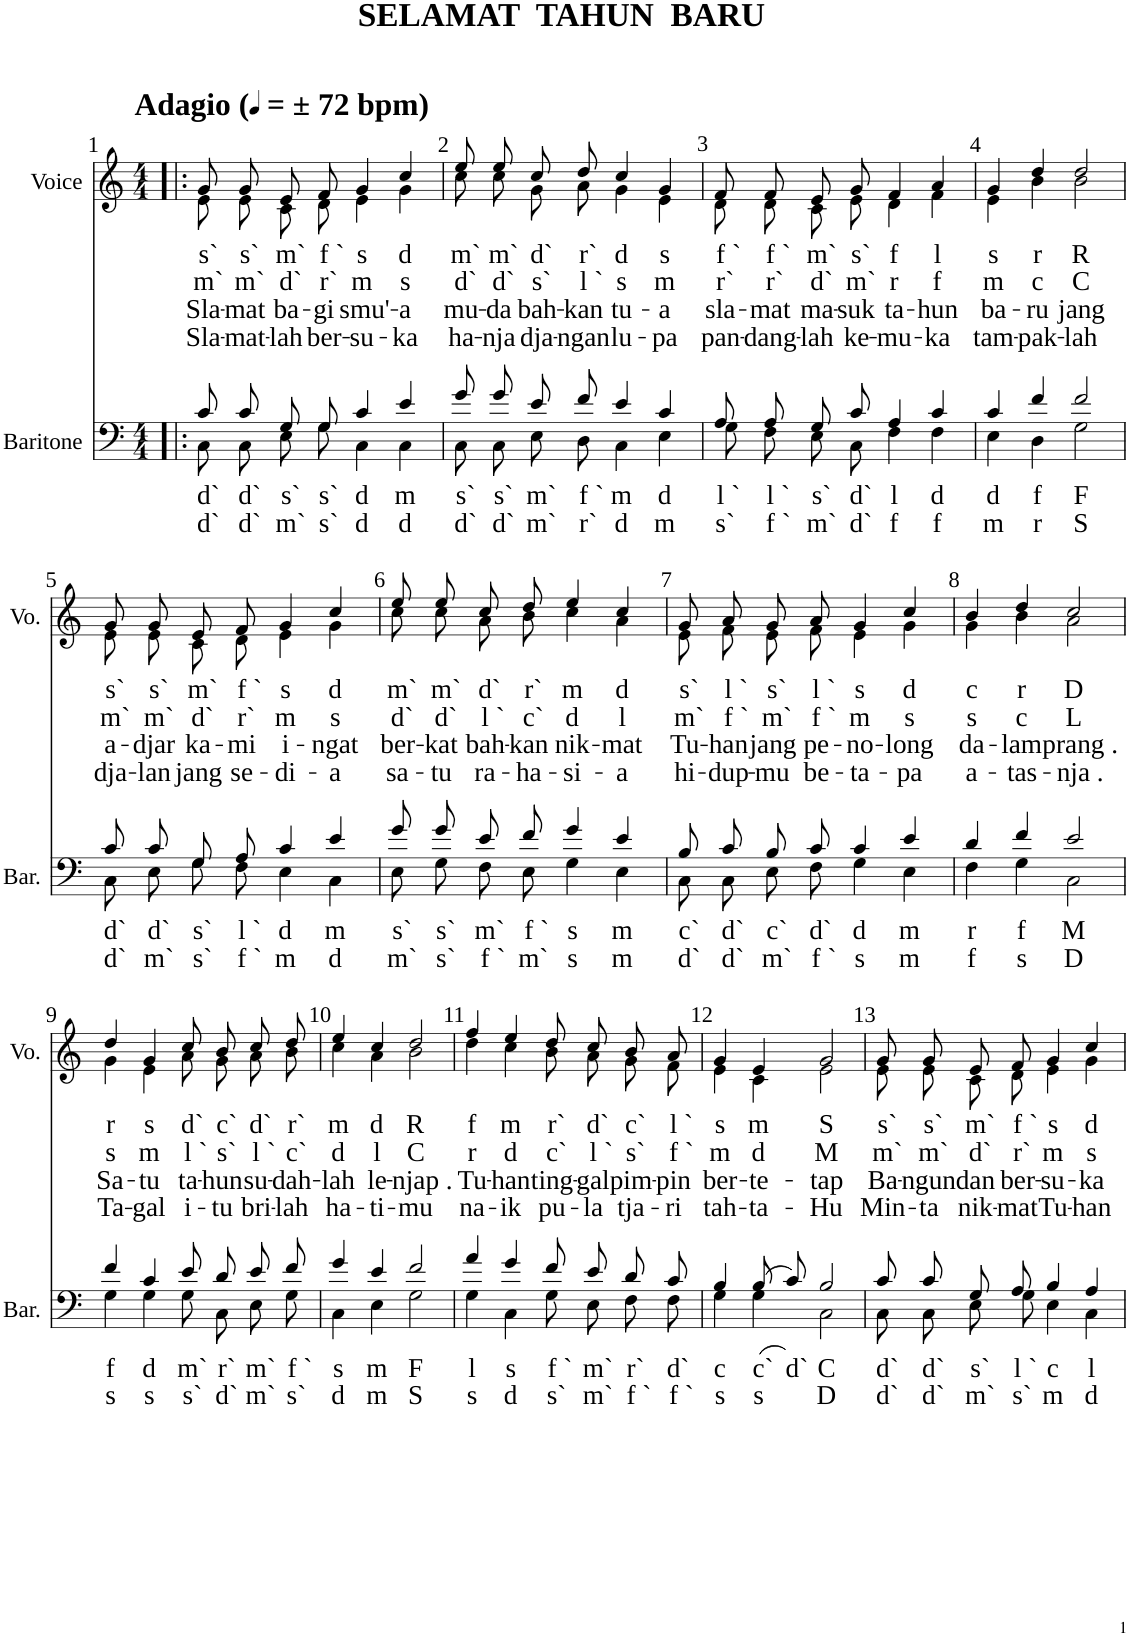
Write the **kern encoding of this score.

**kern	**text	**text	**kern	**text	**text	**text	**text
*part2	*part2	*part2	*part1	*part1	*part1	*part1	*part1
*staff2	*staff2	*staff2	*staff1	*staff1	*staff1	*staff1	*staff1
*I"Baritone	*	*	*I"Voice	*	*	*	*
*I'Bar.	*	*	*I'Vo.	*	*	*	*
*clefF4	*	*	*clefG2	*	*	*	*
*k[]	*	*	*k[]	*	*	*	*
*M4/4	*	*	*M4/4	*	*	*	*
=1!|:	=1!|:	=1!|:	=1!|:	=1!|:	=1!|:	=1!|:	=1!|:
!	!	!	!LO:TX:a:B:t=Adagio (	!	!	!	!
!	!	!	!LO:TX:a:B:t=± 72 bpm)	!	!	!	!
!	!LO:LY:b	!	!	!	!	!	!
*^	*	*	*	*	*	*	*
!	!	!	!LO:LY:b	!	!LO:LY:b	!	!	!
*	*	*	*	*^	*	*	*	*
!	!	!	!	!	!	!	!LO:LY:b	!LO:LY:b	!LO:LY:b
8c/L	8C\L	.	d`	8g/L	8e\L	.	m`	Sla-	Sla-
!	!	!LO:LY:b	!	!	!	!	!	!	!
!	!	!	!LO:LY:b	!	!	!LO:LY:b	!	!	!
!	!	!	!	!	!	!	!LO:LY:b	!LO:LY:b	!LO:LY:b
8c/J	8C\J	.	d`	8g/J	8e\J	.	m`	-mat	-mat-
!	!	!LO:LY:b	!	!	!	!	!	!	!
!	!	!	!LO:LY:b	!	!	!LO:LY:b	!	!	!
!	!	!	!	!	!	!	!LO:LY:b	!LO:LY:b	!LO:LY:b
8G/L	8E\L	.	m`	8e/L	8c\L	.	d`	ba-	-lah
!	!	!LO:LY:b	!	!	!	!	!	!	!
!	!	!	!LO:LY:b	!	!	!LO:LY:b	!	!	!
!	!	!	!	!	!	!	!LO:LY:b	!LO:LY:b	!LO:LY:b
8G/J	8G\J	.	s`	8f/J	8d\J	.	r`	-gi	ber-
!	!	!LO:LY:b	!	!	!	!	!	!	!
!	!	!	!LO:LY:b	!	!	!LO:LY:b	!	!	!
!	!	!	!	!	!	!	!LO:LY:b	!LO:LY:b	!LO:LY:b
4c/	4C\	.	d	4g/	4e\	.	m	smu'-	-su-
!	!	!LO:LY:b	!	!	!	!	!	!	!
!	!	!	!LO:LY:b	!	!	!LO:LY:b	!	!	!
!	!	!	!	!	!	!	!LO:LY:b	!LO:LY:b	!LO:LY:b
4e/	4C\	.	d	4cc/	4g\	.	s	-a	-ka
=2	=2	=2	=2	=2	=2	=2	=2	=2	=2
!	!	!LO:LY:b	!	!	!	!	!	!	!
!	!	!	!LO:LY:b	!	!	!LO:LY:b	!	!	!
!	!	!	!	!	!	!	!LO:LY:b	!LO:LY:b	!LO:LY:b
8g/L	8C\L	.	d`	8ee/L	8cc\L	.	d`	mu-	ha-
!	!	!LO:LY:b	!	!	!	!	!	!	!
!	!	!	!LO:LY:b	!	!	!LO:LY:b	!	!	!
!	!	!	!	!	!	!	!LO:LY:b	!LO:LY:b	!LO:LY:b
8g/J	8C\J	.	d`	8ee/J	8cc\J	.	d`	-da	-nja
!	!	!LO:LY:b	!	!	!	!	!	!	!
!	!	!	!LO:LY:b	!	!	!LO:LY:b	!	!	!
!	!	!	!	!	!	!	!LO:LY:b	!LO:LY:b	!LO:LY:b
8e/L	8E\L	.	m`	8cc/L	8g\L	.	s`	bah-	dja-
!	!	!LO:LY:b	!	!	!	!	!	!	!
!	!	!	!LO:LY:b	!	!	!LO:LY:b	!	!	!
!	!	!	!	!	!	!	!LO:LY:b	!LO:LY:b	!LO:LY:b
8f/J	8D\J	.	r`	8dd/J	8a\J	.	l `	-kan	-ngan
!	!	!LO:LY:b	!	!	!	!	!	!	!
!	!	!	!LO:LY:b	!	!	!LO:LY:b	!	!	!
!	!	!	!	!	!	!	!LO:LY:b	!LO:LY:b	!LO:LY:b
4e/	4C\	.	d	4cc/	4g\	.	s	tu-	lu-
!	!	!LO:LY:b	!	!	!	!	!	!	!
!	!	!	!LO:LY:b	!	!	!LO:LY:b	!	!	!
!	!	!	!	!	!	!	!LO:LY:b	!LO:LY:b	!LO:LY:b
4c/	4E\	.	m	4g/	4e\	.	m	-a	-pa
=3	=3	=3	=3	=3	=3	=3	=3	=3	=3
!	!	!LO:LY:b	!	!	!	!	!	!	!
!	!	!	!LO:LY:b	!	!	!LO:LY:b	!	!	!
!	!	!	!	!	!	!	!LO:LY:b	!LO:LY:b	!LO:LY:b
8A/L	8G\L	.	s`	8f/L	8d\L	.	r`	sla-	pan-
!	!	!LO:LY:b	!	!	!	!	!	!	!
!	!	!	!LO:LY:b	!	!	!LO:LY:b	!	!	!
!	!	!	!	!	!	!	!LO:LY:b	!LO:LY:b	!LO:LY:b
8A/J	8F\J	.	f `	8f/J	8d\J	.	r`	-mat	-dang-
!	!	!LO:LY:b	!	!	!	!	!	!	!
!	!	!	!LO:LY:b	!	!	!LO:LY:b	!	!	!
!	!	!	!	!	!	!	!LO:LY:b	!LO:LY:b	!LO:LY:b
8G/L	8E\L	.	m`	8e/L	8c\L	.	d`	ma-	-lah
!	!	!LO:LY:b	!	!	!	!	!	!	!
!	!	!	!LO:LY:b	!	!	!LO:LY:b	!	!	!
!	!	!	!	!	!	!	!LO:LY:b	!LO:LY:b	!LO:LY:b
8c/J	8C\J	.	d`	8g/J	8e\J	.	m`	-suk	ke-
!	!	!LO:LY:b	!	!	!	!	!	!	!
!	!	!	!LO:LY:b	!	!	!LO:LY:b	!	!	!
!	!	!	!	!	!	!	!LO:LY:b	!LO:LY:b	!LO:LY:b
4A/	4F\	.	f	4f/	4d\	.	r	ta-	-mu-
!	!	!LO:LY:b	!	!	!	!	!	!	!
!	!	!	!LO:LY:b	!	!	!LO:LY:b	!	!	!
!	!	!	!	!	!	!	!LO:LY:b	!LO:LY:b	!LO:LY:b
4c/	4F\	.	f	4a/	4f\	.	f	-hun	-ka
=4	=4	=4	=4	=4	=4	=4	=4	=4	=4
!	!	!LO:LY:b	!	!	!	!	!	!	!
!	!	!	!LO:LY:b	!	!	!LO:LY:b	!	!	!
!	!	!	!	!	!	!	!LO:LY:b	!LO:LY:b	!LO:LY:b
4c/	4E\	.	m	4g/	4e\	.	m	ba-	tam-
!	!	!LO:LY:b	!	!	!	!	!	!	!
!	!	!	!LO:LY:b	!	!	!LO:LY:b	!	!	!
!	!	!	!	!	!	!	!LO:LY:b	!LO:LY:b	!LO:LY:b
4f/	4D\	.	r	4dd/	4b\	.	c	-ru	-pak-
!	!	!LO:LY:b	!	!	!	!	!	!	!
!	!	!	!LO:LY:b	!	!	!LO:LY:b	!	!	!
!	!	!	!	!	!	!	!LO:LY:b	!LO:LY:b	!LO:LY:b
2f/	2G\	.	S	2dd/	2b\	.	C	jang	-lah
!!LO:LB:g=z	!!
=5	=5	=5	=5	=5	=5	=5	=5	=5	=5
!	!	!LO:LY:b	!	!	!	!	!	!	!
!	!	!	!LO:LY:b	!	!	!LO:LY:b	!	!	!
!	!	!	!	!	!	!	!LO:LY:b	!LO:LY:b	!LO:LY:b
8c/L	8C\L	.	d`	8g/L	8e\L	.	m`	a-	dja-
!	!	!LO:LY:b	!	!	!	!	!	!	!
!	!	!	!LO:LY:b	!	!	!LO:LY:b	!	!	!
!	!	!	!	!	!	!	!LO:LY:b	!LO:LY:b	!LO:LY:b
8c/J	8E\J	.	m`	8g/J	8e\J	.	m`	-djar	-lan
!	!	!LO:LY:b	!	!	!	!	!	!	!
!	!	!	!LO:LY:b	!	!	!LO:LY:b	!	!	!
!	!	!	!	!	!	!	!LO:LY:b	!LO:LY:b	!LO:LY:b
8G/L	8G\L	.	s`	8e/L	8c\L	.	d`	ka-	jang
!	!	!LO:LY:b	!	!	!	!	!	!	!
!	!	!	!LO:LY:b	!	!	!LO:LY:b	!	!	!
!	!	!	!	!	!	!	!LO:LY:b	!LO:LY:b	!LO:LY:b
8A/J	8F\J	.	f `	8f/J	8d\J	.	r`	-mi	se-
!	!	!LO:LY:b	!	!	!	!	!	!	!
!	!	!	!LO:LY:b	!	!	!LO:LY:b	!	!	!
!	!	!	!	!	!	!	!LO:LY:b	!LO:LY:b	!LO:LY:b
4c/	4E\	.	m	4g/	4e\	.	m	i-	-di-
!	!	!LO:LY:b	!	!	!	!	!	!	!
!	!	!	!LO:LY:b	!	!	!LO:LY:b	!	!	!
!	!	!	!	!	!	!	!LO:LY:b	!LO:LY:b	!LO:LY:b
4e/	4C\	.	d	4cc/	4g\	.	s	-ngat	-a
=6	=6	=6	=6	=6	=6	=6	=6	=6	=6
!	!	!LO:LY:b	!	!	!	!	!	!	!
!	!	!	!LO:LY:b	!	!	!LO:LY:b	!	!	!
!	!	!	!	!	!	!	!LO:LY:b	!LO:LY:b	!LO:LY:b
8g/L	8E\L	.	m`	8ee/L	8cc\L	.	d`	ber-	sa-
!	!	!LO:LY:b	!	!	!	!	!	!	!
!	!	!	!LO:LY:b	!	!	!LO:LY:b	!	!	!
!	!	!	!	!	!	!	!LO:LY:b	!LO:LY:b	!LO:LY:b
8g/J	8G\J	.	s`	8ee/J	8cc\J	.	d`	-kat	-tu
!	!	!LO:LY:b	!	!	!	!	!	!	!
!	!	!	!LO:LY:b	!	!	!LO:LY:b	!	!	!
!	!	!	!	!	!	!	!LO:LY:b	!LO:LY:b	!LO:LY:b
8e/L	8F\L	.	f `	8cc/L	8a\L	.	l `	bah-	ra-
!	!	!LO:LY:b	!	!	!	!	!	!	!
!	!	!	!LO:LY:b	!	!	!LO:LY:b	!	!	!
!	!	!	!	!	!	!	!LO:LY:b	!LO:LY:b	!LO:LY:b
8f/J	8E\J	.	m`	8dd/J	8b\J	.	c`	-kan	-ha-
!	!	!LO:LY:b	!	!	!	!	!	!	!
!	!	!	!LO:LY:b	!	!	!LO:LY:b	!	!	!
!	!	!	!	!	!	!	!LO:LY:b	!LO:LY:b	!LO:LY:b
4g/	4G\	.	s	4ee/	4cc\	.	d	nik-	-si-
!	!	!LO:LY:b	!	!	!	!	!	!	!
!	!	!	!LO:LY:b	!	!	!LO:LY:b	!	!	!
!	!	!	!	!	!	!	!LO:LY:b	!LO:LY:b	!LO:LY:b
4e/	4E\	.	m	4cc/	4a\	.	l	-mat	-a
=7	=7	=7	=7	=7	=7	=7	=7	=7	=7
!	!	!LO:LY:b	!	!	!	!	!	!	!
!	!	!	!LO:LY:b	!	!	!LO:LY:b	!	!	!
!	!	!	!	!	!	!	!LO:LY:b	!LO:LY:b	!LO:LY:b
8B/L	8C\L	.	d`	8g/L	8e\L	.	m`	Tu-	hi-
!	!	!LO:LY:b	!	!	!	!	!	!	!
!	!	!	!LO:LY:b	!	!	!LO:LY:b	!	!	!
!	!	!	!	!	!	!	!LO:LY:b	!LO:LY:b	!LO:LY:b
8c/J	8C\J	.	d`	8a/J	8f\J	.	f `	-han	-dup-
!	!	!LO:LY:b	!	!	!	!	!	!	!
!	!	!	!LO:LY:b	!	!	!LO:LY:b	!	!	!
!	!	!	!	!	!	!	!LO:LY:b	!LO:LY:b	!LO:LY:b
8B/L	8E\L	.	m`	8g/L	8e\L	.	m`	jang	-mu
!	!	!LO:LY:b	!	!	!	!	!	!	!
!	!	!	!LO:LY:b	!	!	!LO:LY:b	!	!	!
!	!	!	!	!	!	!	!LO:LY:b	!LO:LY:b	!LO:LY:b
8c/J	8F\J	.	f `	8a/J	8f\J	.	f `	pe-	be-
!	!	!LO:LY:b	!	!	!	!	!	!	!
!	!	!	!LO:LY:b	!	!	!LO:LY:b	!	!	!
!	!	!	!	!	!	!	!LO:LY:b	!LO:LY:b	!LO:LY:b
4c/	4G\	.	s	4g/	4e\	.	m	-no-	-ta-
!	!	!LO:LY:b	!	!	!	!	!	!	!
!	!	!	!LO:LY:b	!	!	!LO:LY:b	!	!	!
!	!	!	!	!	!	!	!LO:LY:b	!LO:LY:b	!LO:LY:b
4e/	4E\	.	m	4cc/	4g\	.	s	-long	-pa
=8	=8	=8	=8	=8	=8	=8	=8	=8	=8
!	!	!LO:LY:b	!	!	!	!	!	!	!
!	!	!	!LO:LY:b	!	!	!LO:LY:b	!	!	!
!	!	!	!	!	!	!	!LO:LY:b	!LO:LY:b	!LO:LY:b
4d/	4F\	.	f	4b/	4g\	.	s	da-	a-
!	!	!LO:LY:b	!	!	!	!	!	!	!
!	!	!	!LO:LY:b	!	!	!LO:LY:b	!	!	!
!	!	!	!	!	!	!	!LO:LY:b	!LO:LY:b	!LO:LY:b
4f/	4G\	.	s	4dd/	4b\	.	c	-lam	-tas-
!	!	!LO:LY:b	!	!	!	!	!	!	!
!	!	!	!LO:LY:b	!	!	!LO:LY:b	!	!	!
!	!	!	!	!	!	!	!LO:LY:b	!LO:LY:b	!LO:LY:b
2e/	2C\	.	D	2cc/	2a\	.	L	prang .	-nja .
!!LO:LB:g=z	!!
=9	=9	=9	=9	=9	=9	=9	=9	=9	=9
!	!	!LO:LY:b	!	!	!	!	!	!	!
!	!	!	!LO:LY:b	!	!	!LO:LY:b	!	!	!
!	!	!	!	!	!	!	!LO:LY:b	!LO:LY:b	!LO:LY:b
4f/	4G\	.	s	4dd/	4g\	.	s	Sa-	Ta-
!	!	!LO:LY:b	!	!	!	!	!	!	!
!	!	!	!LO:LY:b	!	!	!LO:LY:b	!	!	!
!	!	!	!	!	!	!	!LO:LY:b	!LO:LY:b	!LO:LY:b
4c/	4G\	.	s	4g/	4e\	.	m	-tu	-gal
!	!	!LO:LY:b	!	!	!	!	!	!	!
!	!	!	!LO:LY:b	!	!	!LO:LY:b	!	!	!
!	!	!	!	!	!	!	!LO:LY:b	!LO:LY:b	!LO:LY:b
8e/L	8G\L	.	s`	8cc/L	8a\L	.	l `	ta-	i-
!	!	!LO:LY:b	!	!	!	!	!	!	!
!	!	!	!LO:LY:b	!	!	!LO:LY:b	!	!	!
!	!	!	!	!	!	!	!LO:LY:b	!LO:LY:b	!LO:LY:b
8d/J	8C\J	.	d`	8b/J	8g\J	.	s`	-hun	-tu
!	!	!LO:LY:b	!	!	!	!	!	!	!
!	!	!	!LO:LY:b	!	!	!LO:LY:b	!	!	!
!	!	!	!	!	!	!	!LO:LY:b	!LO:LY:b	!LO:LY:b
8e/L	8E\L	.	m`	8cc/L	8a\L	.	l `	su-	bri-
!	!	!LO:LY:b	!	!	!	!	!	!	!
!	!	!	!LO:LY:b	!	!	!LO:LY:b	!	!	!
!	!	!	!	!	!	!	!LO:LY:b	!LO:LY:b	!LO:LY:b
8f/J	8G\J	.	s`	8dd/J	8b\J	.	c`	-dah-	-lah
=10	=10	=10	=10	=10	=10	=10	=10	=10	=10
!	!	!LO:LY:b	!	!	!	!	!	!	!
!	!	!	!LO:LY:b	!	!	!LO:LY:b	!	!	!
!	!	!	!	!	!	!	!LO:LY:b	!LO:LY:b	!LO:LY:b
4g/	4C\	.	d	4ee/	4cc\	.	d	-lah	ha-
!	!	!LO:LY:b	!	!	!	!	!	!	!
!	!	!	!LO:LY:b	!	!	!LO:LY:b	!	!	!
!	!	!	!	!	!	!	!LO:LY:b	!LO:LY:b	!LO:LY:b
4e/	4E\	.	m	4cc/	4a\	.	l	le-	-ti-
!	!	!LO:LY:b	!	!	!	!	!	!	!
!	!	!	!LO:LY:b	!	!	!LO:LY:b	!	!	!
!	!	!	!	!	!	!	!LO:LY:b	!LO:LY:b	!LO:LY:b
2f/	2G\	.	S	2dd/	2b\	.	C	-njap .	-mu
=11	=11	=11	=11	=11	=11	=11	=11	=11	=11
!	!	!LO:LY:b	!	!	!	!	!	!	!
!	!	!	!LO:LY:b	!	!	!LO:LY:b	!	!	!
!	!	!	!	!	!	!	!LO:LY:b	!LO:LY:b	!LO:LY:b
4a/	4G\	.	s	4ff/	4dd\	.	r	Tu-	na-
!	!	!LO:LY:b	!	!	!	!	!	!	!
!	!	!	!LO:LY:b	!	!	!LO:LY:b	!	!	!
!	!	!	!	!	!	!	!LO:LY:b	!LO:LY:b	!LO:LY:b
4g/	4C\	.	d	4ee/	4cc\	.	d	-han	-ik
!	!	!LO:LY:b	!	!	!	!	!	!	!
!	!	!	!LO:LY:b	!	!	!LO:LY:b	!	!	!
!	!	!	!	!	!	!	!LO:LY:b	!LO:LY:b	!LO:LY:b
8f/L	8G\L	.	s`	8dd/L	8b\L	.	c`	ting-	pu-
!	!	!LO:LY:b	!	!	!	!	!	!	!
!	!	!	!LO:LY:b	!	!	!LO:LY:b	!	!	!
!	!	!	!	!	!	!	!LO:LY:b	!LO:LY:b	!LO:LY:b
8e/J	8E\J	.	m`	8cc/J	8a\J	.	l `	-gal	-la
!	!	!LO:LY:b	!	!	!	!	!	!	!
!	!	!	!LO:LY:b	!	!	!LO:LY:b	!	!	!
!	!	!	!	!	!	!	!LO:LY:b	!LO:LY:b	!LO:LY:b
8d/L	8F\L	.	f `	8b/L	8g\L	.	s`	pim-	tja-
!	!	!LO:LY:b	!	!	!	!	!	!	!
!	!	!	!LO:LY:b	!	!	!LO:LY:b	!	!	!
!	!	!	!	!	!	!	!LO:LY:b	!LO:LY:b	!LO:LY:b
8c/J	8F\J	.	f `	8a/J	8f\J	.	f `	-pin	-ri
=12	=12	=12	=12	=12	=12	=12	=12	=12	=12
!	!	!LO:LY:b	!	!	!	!	!	!	!
!	!	!	!LO:LY:b	!	!	!LO:LY:b	!	!	!
!	!	!	!	!	!	!	!LO:LY:b	!LO:LY:b	!LO:LY:b
4B/	4G\	.	s	4g/	4e\	.	m	ber-	tah-
!	!	!LO:LY:b	!	!	!	!	!	!	!
!	!	!	!LO:LY:b	!	!	!LO:LY:b	!	!	!
!	!	!	!	!	!	!	!LO:LY:b	!LO:LY:b	!LO:LY:b
((8B/L	4G\	.	s	4e/	4c\	.	d	-te-	-ta-
!	!	!LO:LY:b	!	!	!	!	!	!	!
8c/J))	.	d`	.	.	.	.	.	.	.
!	!	!LO:LY:b	!	!	!	!	!	!	!
!	!	!	!LO:LY:b	!	!	!LO:LY:b	!	!	!
!	!	!	!	!	!	!	!LO:LY:b	!LO:LY:b	!LO:LY:b
2B/	2C\	.	D	2g/	2e\	.	M	-tap	-Hu
=13	=13	=13	=13	=13	=13	=13	=13	=13	=13
!	!	!LO:LY:b	!	!	!	!	!	!	!
!	!	!	!LO:LY:b	!	!	!LO:LY:b	!	!	!
!	!	!	!	!	!	!	!LO:LY:b	!LO:LY:b	!LO:LY:b
8c/L	8C\L	.	d`	8g/L	8e\L	.	m`	Ba-	Min-
!	!	!LO:LY:b	!	!	!	!	!	!	!
!	!	!	!LO:LY:b	!	!	!LO:LY:b	!	!	!
!	!	!	!	!	!	!	!LO:LY:b	!LO:LY:b	!LO:LY:b
8c/J	8C\J	.	d`	8g/J	8e\J	.	m`	-ngun	-ta
!	!	!LO:LY:b	!	!	!	!	!	!	!
!	!	!	!LO:LY:b	!	!	!LO:LY:b	!	!	!
!	!	!	!	!	!	!	!LO:LY:b	!LO:LY:b	!LO:LY:b
8G/L	8E\L	.	m`	8e/L	8c\L	.	d`	dan	nik-
!	!	!LO:LY:b	!	!	!	!	!	!	!
!	!	!	!LO:LY:b	!	!	!LO:LY:b	!	!	!
!	!	!	!	!	!	!	!LO:LY:b	!LO:LY:b	!LO:LY:b
8A/J	8G\J	.	s`	8f/J	8d\J	.	r`	ber-	-mat
!	!	!LO:LY:b	!	!	!	!	!	!	!
!	!	!	!LO:LY:b	!	!	!LO:LY:b	!	!	!
!	!	!	!	!	!	!	!LO:LY:b	!LO:LY:b	!LO:LY:b
4B/	4E\	.	m	4g/	4e\	.	m	-su-	Tu-
!	!	!LO:LY:b	!	!	!	!	!	!	!
!	!	!	!LO:LY:b	!	!	!LO:LY:b	!	!	!
!	!	!	!	!	!	!	!LO:LY:b	!LO:LY:b	!LO:LY:b
4A/	4C\	.	d	4cc/	4g\	.	s	-ka	-han
*v	*v	*	*	*	*	*	*	*	*
*	*	*	*v	*v	*	*	*	*
=	=	=	=	=	=	=	=
*-	*-	*-	*-	*-	*-	*-	*-
